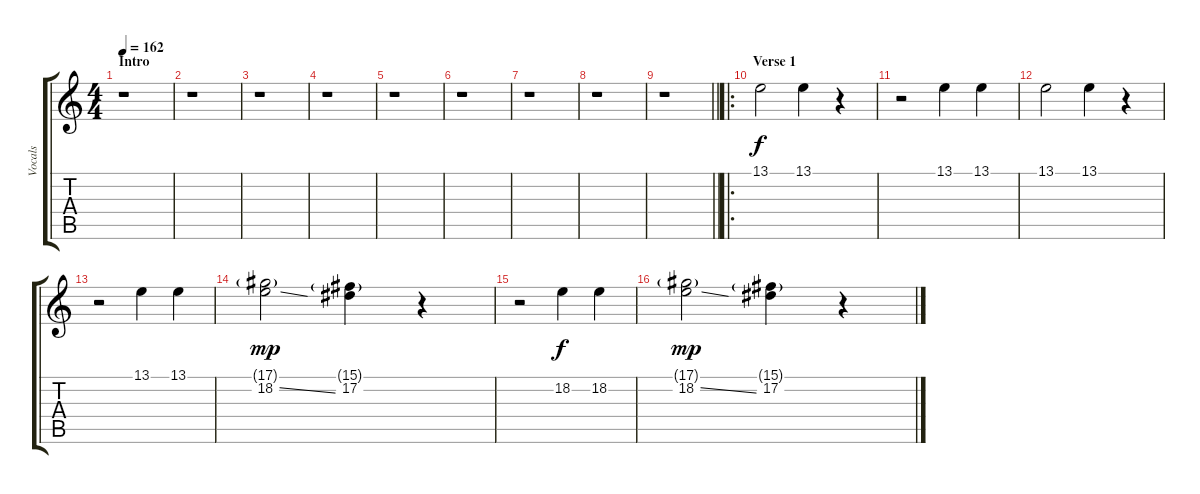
\track ("Vocals" "Vocals") {instrument synthvoice}
\staff {score tabs}
\tuning (Eb4 Bb3 Gb3 Db3 Ab2 Db2) {hide}
\ts (4 4)
\section ("" "Intro")
\tempo 162
\clef g2
\ks c
r.1{dy f instrument synthvoice} |
r.1 |
r.1 |
r.1 |
r.1 |
r.1 |
r.1 |
r.1 |
\barLineRight lightlight
r.1 |
\ro
\section ("" "Verse 1")
13.1.2 13.1.4 r.4 |
r.2 13.1.4 13.1.4 |
13.1.2 13.1.4 r.4 |
r.2 13.1.4 13.1.4 |
(17.1{g} 18.2{ss}).2{dy mp} (15.1{g} 17.2).4 r.4 |
r.2 18.2.4{dy f} 18.2.4 |
(17.1{g} 18.2{ss}).2{dy mp} (15.1{g} 17.2).4 r.4
